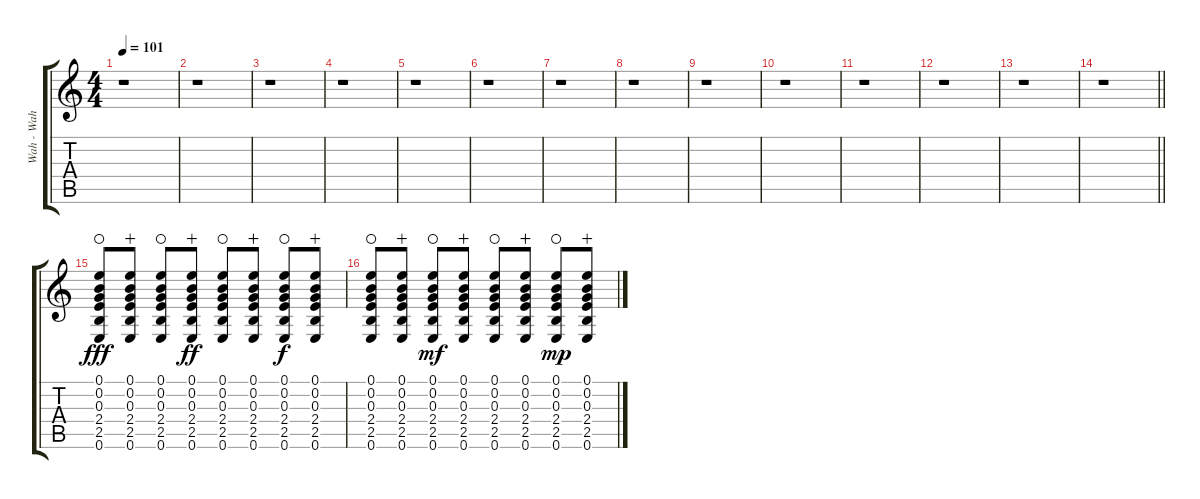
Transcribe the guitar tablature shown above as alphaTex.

\track ("Wah - Wah" "Wah - Wah") {instrument overdrivenguitar}
\staff {score tabs}
\tuning (E4 B3 G3 D3 A2 E2) {hide}
\ts (4 4)
\tempo 101
\clef g2
\ks c
r.1{dy fff} |
r.1 |
r.1 |
r.1 |
r.1 |
r.1 |
r.1 |
r.1 |
r.1 |
r.1 |
r.1 |
r.1 |
r.1 |
\barLineRight lightlight
r.1 |
\section ("" "")
(0.1 0.2 0.3 2.4 2.5 0.6).8{waho} (0.1 0.2 0.3 2.4 2.5 0.6).8{wahc} (0.1 0.2 0.3 2.4 2.5 0.6).8{waho} (0.1 0.2 0.3 2.4 2.5 0.6).8{dy ff wahc} (0.1 0.2 0.3 2.4 2.5 0.6).8{waho} (0.1 0.2 0.3 2.4 2.5 0.6).8{wahc} (0.1 0.2 0.3 2.4 2.5 0.6).8{dy f waho} (0.1 0.2 0.3 2.4 2.5 0.6).8{wahc} |
(0.1 0.2 0.3 2.4 2.5 0.6).8{waho} (0.1 0.2 0.3 2.4 2.5 0.6).8{wahc} (0.1 0.2 0.3 2.4 2.5 0.6).8{dy mf waho} (0.1 0.2 0.3 2.4 2.5 0.6).8{wahc} (0.1 0.2 0.3 2.4 2.5 0.6).8{waho} (0.1 0.2 0.3 2.4 2.5 0.6).8{wahc} (0.1 0.2 0.3 2.4 2.5 0.6).8{dy mp waho} (0.1 0.2 0.3 2.4 2.5 0.6).8{wahc}
